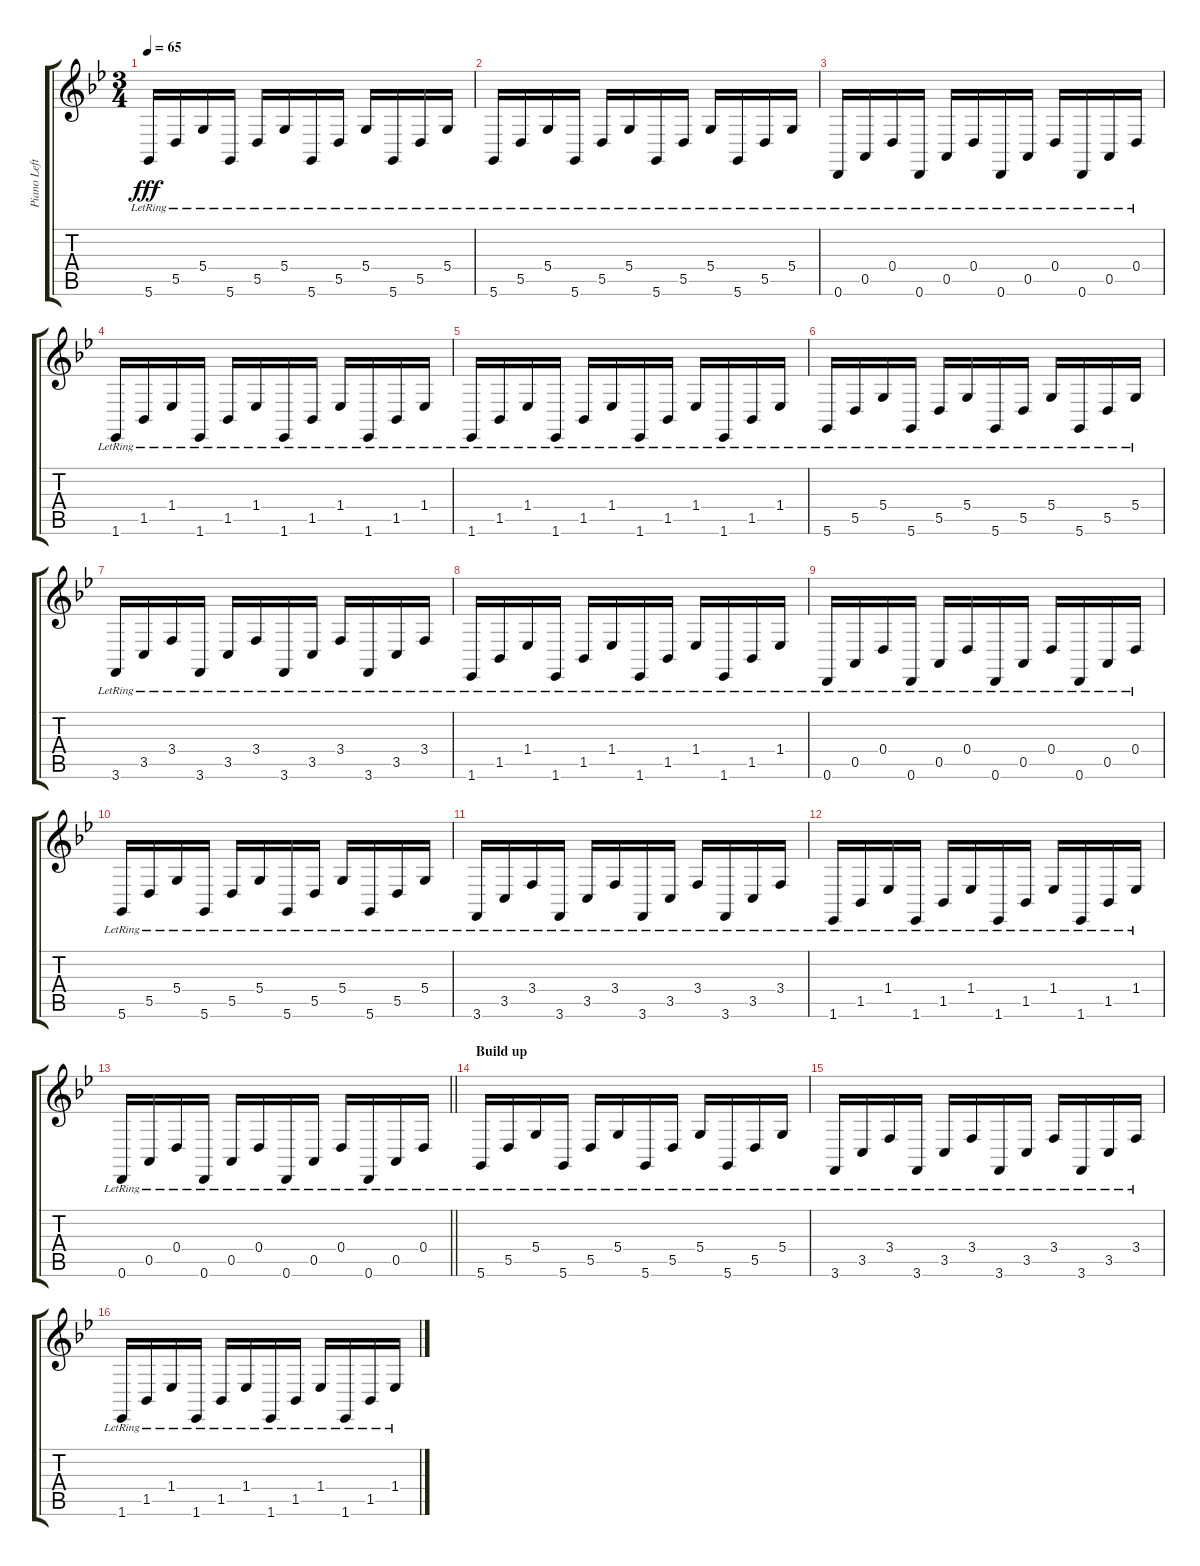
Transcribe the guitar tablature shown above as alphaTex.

\track ("Piano Left" "Piano Left") {instrument acousticgrandpiano}
\staff {score tabs}
\tuning (E4 B3 G3 D3 A2 D2) {hide}
\ts (3 4)
\tempo 65
\clef g2
\ks bb
5.6{lr}.16{dy fff} 5.5{lr}.16 5.4{lr}.16 5.6{lr}.16 5.5{lr}.16 5.4{lr}.16 5.6{lr}.16 5.5{lr}.16 5.4{lr}.16 5.6{lr}.16 5.5{lr}.16 5.4{lr}.16 |
5.6{lr}.16 5.5{lr}.16 5.4{lr}.16 5.6{lr}.16 5.5{lr}.16 5.4{lr}.16 5.6{lr}.16 5.5{lr}.16 5.4{lr}.16 5.6{lr}.16 5.5{lr}.16 5.4{lr}.16 |
0.6{lr}.16 0.5{lr}.16 0.4{lr}.16 0.6{lr}.16 0.5{lr}.16 0.4{lr}.16 0.6{lr}.16 0.5{lr}.16 0.4{lr}.16 0.6{lr}.16 0.5{lr}.16 0.4{lr}.16 |
1.6{lr}.16 1.5{lr}.16 1.4{lr}.16 1.6{lr}.16 1.5{lr}.16 1.4{lr}.16 1.6{lr}.16 1.5{lr}.16 1.4{lr}.16 1.6{lr}.16 1.5{lr}.16 1.4{lr}.16 |
1.6{lr}.16 1.5{lr}.16 1.4{lr}.16 1.6{lr}.16 1.5{lr}.16 1.4{lr}.16 1.6{lr}.16 1.5{lr}.16 1.4{lr}.16 1.6{lr}.16 1.5{lr}.16 1.4{lr}.16 |
5.6{lr}.16 5.5{lr}.16 5.4{lr}.16 5.6{lr}.16 5.5{lr}.16 5.4{lr}.16 5.6{lr}.16 5.5{lr}.16 5.4{lr}.16 5.6{lr}.16 5.5{lr}.16 5.4{lr}.16 |
3.6{lr}.16 3.5{lr}.16 3.4{lr}.16 3.6{lr}.16 3.5{lr}.16 3.4{lr}.16 3.6{lr}.16 3.5{lr}.16 3.4{lr}.16 3.6{lr}.16 3.5{lr}.16 3.4{lr}.16 |
1.6{lr}.16 1.5{lr}.16 1.4{lr}.16 1.6{lr}.16 1.5{lr}.16 1.4{lr}.16 1.6{lr}.16 1.5{lr}.16 1.4{lr}.16 1.6{lr}.16 1.5{lr}.16 1.4{lr}.16 |
0.6{lr}.16 0.5{lr}.16 0.4{lr}.16 0.6{lr}.16 0.5{lr}.16 0.4{lr}.16 0.6{lr}.16 0.5{lr}.16 0.4{lr}.16 0.6{lr}.16 0.5{lr}.16 0.4{lr}.16 |
5.6{lr}.16 5.5{lr}.16 5.4{lr}.16 5.6{lr}.16 5.5{lr}.16 5.4{lr}.16 5.6{lr}.16 5.5{lr}.16 5.4{lr}.16 5.6{lr}.16 5.5{lr}.16 5.4{lr}.16 |
3.6{lr}.16 3.5{lr}.16 3.4{lr}.16 3.6{lr}.16 3.5{lr}.16 3.4{lr}.16 3.6{lr}.16 3.5{lr}.16 3.4{lr}.16 3.6{lr}.16 3.5{lr}.16 3.4{lr}.16 |
1.6{lr}.16 1.5{lr}.16 1.4{lr}.16 1.6{lr}.16 1.5{lr}.16 1.4{lr}.16 1.6{lr}.16 1.5{lr}.16 1.4{lr}.16 1.6{lr}.16 1.5{lr}.16 1.4{lr}.16 |
\barLineRight lightlight
0.6{lr}.16 0.5{lr}.16 0.4{lr}.16 0.6{lr}.16 0.5{lr}.16 0.4{lr}.16 0.6{lr}.16 0.5{lr}.16 0.4{lr}.16 0.6{lr}.16 0.5{lr}.16 0.4{lr}.16 |
\section ("" "Build up")
5.6{lr}.16 5.5{lr}.16 5.4{lr}.16 5.6{lr}.16 5.5{lr}.16 5.4{lr}.16 5.6{lr}.16 5.5{lr}.16 5.4{lr}.16 5.6{lr}.16 5.5{lr}.16 5.4{lr}.16 |
3.6{lr}.16 3.5{lr}.16 3.4{lr}.16 3.6{lr}.16 3.5{lr}.16 3.4{lr}.16 3.6{lr}.16 3.5{lr}.16 3.4{lr}.16 3.6{lr}.16 3.5{lr}.16 3.4{lr}.16 |
1.6{lr}.16 1.5{lr}.16 1.4{lr}.16 1.6{lr}.16 1.5{lr}.16 1.4{lr}.16 1.6{lr}.16 1.5{lr}.16 1.4{lr}.16 1.6{lr}.16 1.5{lr}.16 1.4{lr}.16
